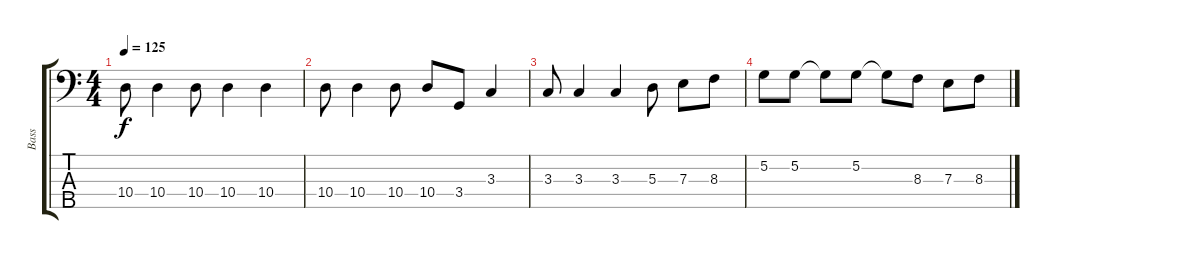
\track ("Bass" "Bass") {instrument electricbassfinger}
\staff {score tabs}
\tuning (G2 D2 A1 E1 B0) {hide}
\ts (4 4)
\tempo 125
\clef f4
\ks c
10.4.8{dy f} 10.4.4 10.4.8 10.4.4 10.4.4 |
10.4.8 10.4.4 10.4.8 10.4.8 3.4.8 3.3.4 |
3.3.8 3.3.4 3.3.4 5.3.8 7.3.8 8.3.8 |
5.2.8 5.2.8 5.2{t}.8 5.2.8 5.2{t}.8 8.3.8 7.3.8 8.3.8
